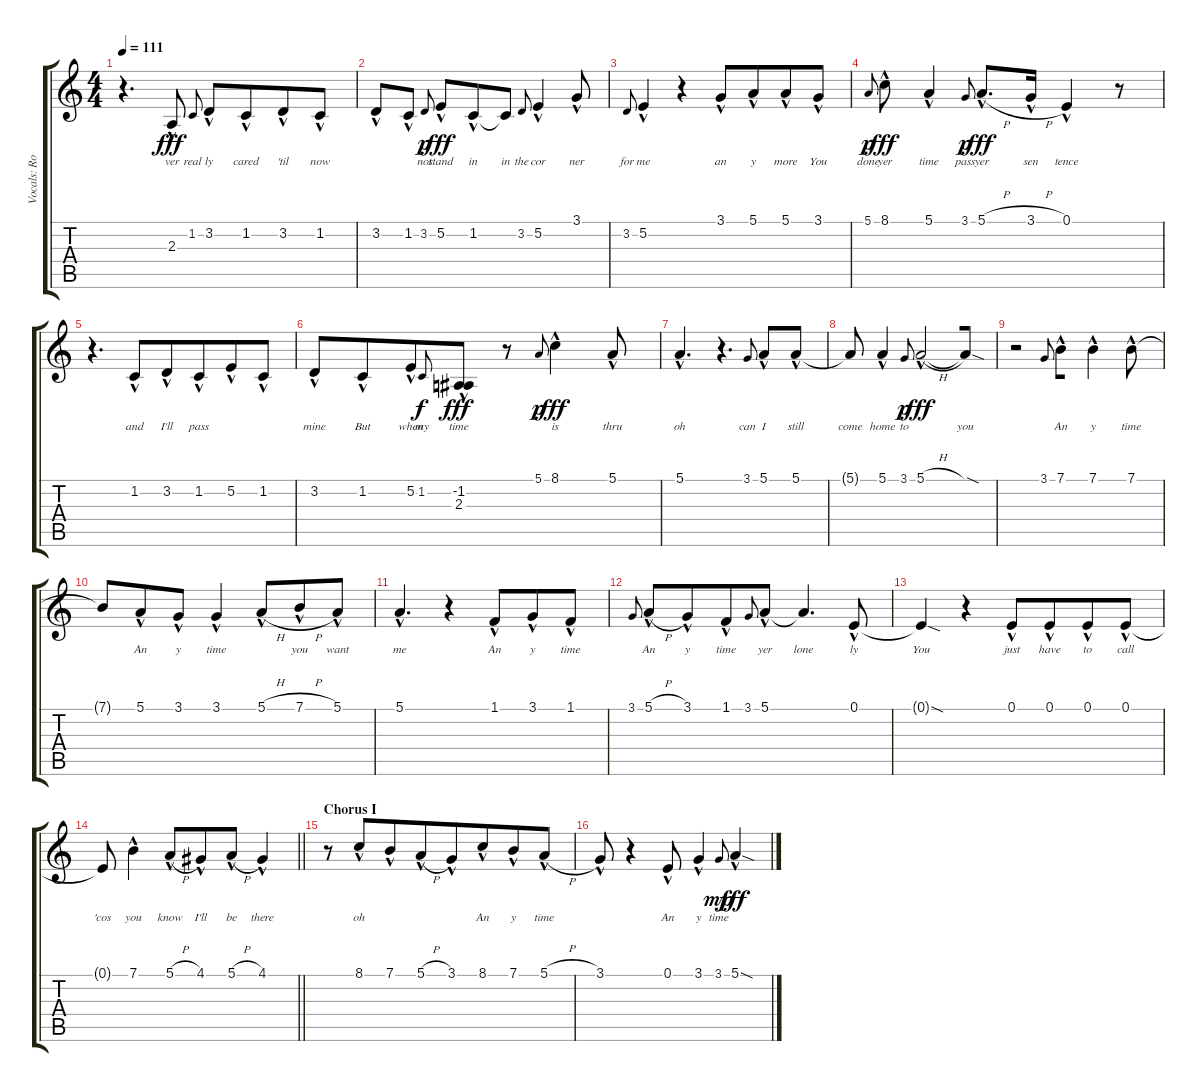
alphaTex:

\track ("Vocals: Robin" "Vocals: Ro") {instrument lead2sawtooth}
\staff {score tabs}
\tuning (E4 B3 G3 D3 A2 E2) {hide}
\ts (4 4)
\tempo 111
\clef g2
\ks c
r.4{d dy fff} 2.3{hac}.8{lyrics (0 "ver") lyrics (1 "") lyrics (2 "") lyrics (3 "") lyrics (4 "")} 1.2.8{lyrics (0 "real") lyrics (1 "") lyrics (2 "") lyrics (3 "") lyrics (4 "") gr onbeat beam merge} 3.2{hac}.8{lyrics (0 "ly") lyrics (1 "") lyrics (2 "") lyrics (3 "") lyrics (4 "")} 1.2{hac}.8{lyrics (0 "cared") lyrics (1 "") lyrics (2 "") lyrics (3 "") lyrics (4 "") beam merge} 3.2{hac}.8{lyrics (0 "'til") lyrics (1 "") lyrics (2 "") lyrics (3 "") lyrics (4 "")} 1.2{hac}.8{lyrics (0 "now") lyrics (1 "") lyrics (2 "") lyrics (3 "") lyrics (4 "")} |
3.2{hac}.8{lyrics (0 "") lyrics (1 "") lyrics (2 "") lyrics (3 "") lyrics (4 "")} 1.2{hac}.8{lyrics (0 "") lyrics (1 "") lyrics (2 "") lyrics (3 "") lyrics (4 "")} 3.2.8{lyrics (0 "not") lyrics (1 "") lyrics (2 "") lyrics (3 "") lyrics (4 "") gr onbeat dy p beam merge} 5.2{hac}.8{lyrics (0 "stand") lyrics (1 "") lyrics (2 "") lyrics (3 "") lyrics (4 "") dy fff} 1.2{hac}.8{lyrics (0 "in") lyrics (1 "") lyrics (2 "") lyrics (3 "") lyrics (4 "") beam merge} 1.2{t}.8{lyrics (0 "in") lyrics (1 "") lyrics (2 "") lyrics (3 "") lyrics (4 "")} 3.2.8{lyrics (0 "the") lyrics (1 "") lyrics (2 "") lyrics (3 "") lyrics (4 "") gr onbeat beam merge} 5.2{hac}.4{lyrics (0 "cor") lyrics (1 "") lyrics (2 "") lyrics (3 "") lyrics (4 "")} 3.1{hac}.8{lyrics (0 "ner") lyrics (1 "") lyrics (2 "") lyrics (3 "") lyrics (4 "")} |
3.2.8{lyrics (0 "for") lyrics (1 "") lyrics (2 "") lyrics (3 "") lyrics (4 "") gr onbeat} 5.2{hac}.4{lyrics (0 "me") lyrics (1 "") lyrics (2 "") lyrics (3 "") lyrics (4 "")} r.4 3.1{hac}.8{lyrics (0 "an") lyrics (1 "") lyrics (2 "") lyrics (3 "") lyrics (4 "") beam merge} 5.1{hac}.8{lyrics (0 "y") lyrics (1 "") lyrics (2 "") lyrics (3 "") lyrics (4 "") beam merge} 5.1{hac}.8{lyrics (0 "more") lyrics (1 "") lyrics (2 "") lyrics (3 "") lyrics (4 "")} 3.1{hac}.8{lyrics (0 "You") lyrics (1 "") lyrics (2 "") lyrics (3 "") lyrics (4 "")} |
5.1.8{lyrics (0 "done") lyrics (1 "") lyrics (2 "") lyrics (3 "") lyrics (4 "") gr onbeat dy p} 8.1{hac}.8{lyrics (0 "yer") lyrics (1 "") lyrics (2 "") lyrics (3 "") lyrics (4 "") dy fff} 5.1{hac}.4{lyrics (0 "time") lyrics (1 "") lyrics (2 "") lyrics (3 "") lyrics (4 "")} 3.1.8{lyrics (0 "pass") lyrics (1 "") lyrics (2 "") lyrics (3 "") lyrics (4 "") gr onbeat dy p} 5.1{h hac}.8{d lyrics (0 "yer") lyrics (1 "") lyrics (2 "") lyrics (3 "") lyrics (4 "") dy fff beam merge} 3.1{h hac}.16{lyrics (0 "sen") lyrics (1 "") lyrics (2 "") lyrics (3 "") lyrics (4 "")} 0.1{hac}.4{lyrics (0 "tence") lyrics (1 "") lyrics (2 "") lyrics (3 "") lyrics (4 "")} r.8 |
r.4{d} 1.2{hac}.8{lyrics (0 "and") lyrics (1 "") lyrics (2 "") lyrics (3 "") lyrics (4 "") beam merge} 3.2{hac}.8{lyrics (0 "I'll") lyrics (1 "") lyrics (2 "") lyrics (3 "") lyrics (4 "")} 1.2{hac}.8{lyrics (0 "pass") lyrics (1 "") lyrics (2 "") lyrics (3 "") lyrics (4 "") beam merge} 5.2{hac}.8{lyrics (0 "") lyrics (1 "") lyrics (2 "") lyrics (3 "") lyrics (4 "")} 1.2{hac}.8{lyrics (0 "") lyrics (1 "") lyrics (2 "") lyrics (3 "") lyrics (4 "")} |
3.2{hac}.8{lyrics (0 "mine") lyrics (1 "") lyrics (2 "") lyrics (3 "") lyrics (4 "")} 1.2{hac}.8{lyrics (0 "But") lyrics (1 "") lyrics (2 "") lyrics (3 "") lyrics (4 "") beam merge} 5.2{hac}.8{lyrics (0 "when") lyrics (1 "") lyrics (2 "") lyrics (3 "") lyrics (4 "")} 1.2.8{lyrics (0 "my") lyrics (1 "") lyrics (2 "") lyrics (3 "") lyrics (4 "") gr onbeat dy f} (-1.2 2.3{hac}).8{lyrics (0 "time") lyrics (1 "") lyrics (2 "") lyrics (3 "") lyrics (4 "") dy fff} r.8 5.1.8{lyrics (0 "") lyrics (1 "") lyrics (2 "") lyrics (3 "") lyrics (4 "") gr onbeat dy p} 8.1{hac}.4{lyrics (0 "is") lyrics (1 "") lyrics (2 "") lyrics (3 "") lyrics (4 "") dy fff} 5.1{hac}.8{lyrics (0 "thru") lyrics (1 "") lyrics (2 "") lyrics (3 "") lyrics (4 "")} |
5.1{hac}.4{d lyrics (0 "oh") lyrics (1 "") lyrics (2 "") lyrics (3 "") lyrics (4 "")} r.4{d} 3.1.8{lyrics (0 "can") lyrics (1 "") lyrics (2 "") lyrics (3 "") lyrics (4 "") gr onbeat} 5.1{hac}.8{lyrics (0 "I") lyrics (1 "") lyrics (2 "") lyrics (3 "") lyrics (4 "")} 5.1{hac}.8{lyrics (0 "still") lyrics (1 "") lyrics (2 "") lyrics (3 "") lyrics (4 "")} |
5.1{t}.8{lyrics (0 "come") lyrics (1 "") lyrics (2 "") lyrics (3 "") lyrics (4 "")} 5.1{hac}.4{lyrics (0 "home") lyrics (1 "") lyrics (2 "") lyrics (3 "") lyrics (4 "")} 3.1.8{lyrics (0 "to") lyrics (1 "") lyrics (2 "") lyrics (3 "") lyrics (4 "") gr onbeat dy p} 5.1{h hac}.2{lyrics (0 "") lyrics (1 "") lyrics (2 "") lyrics (3 "") lyrics (4 "") dy fff beam merge} 5.1{sod t}.8{lyrics (0 "you") lyrics (1 "") lyrics (2 "") lyrics (3 "") lyrics (4 "")} |
r.2 3.1.8{lyrics (0 "") lyrics (1 "") lyrics (2 "") lyrics (3 "") lyrics (4 "") gr onbeat} 7.1{hac}.8{lyrics (0 "An") lyrics (1 "") lyrics (2 "") lyrics (3 "") lyrics (4 "") beam merge} 7.1{hac}.4{lyrics (0 "y") lyrics (1 "") lyrics (2 "") lyrics (3 "") lyrics (4 "")} 7.1{hac}.8{lyrics (0 "time") lyrics (1 "") lyrics (2 "") lyrics (3 "") lyrics (4 "")} |
7.1{t}.8{lyrics (0 "") lyrics (1 "") lyrics (2 "") lyrics (3 "") lyrics (4 "")} 5.1{hac}.8{lyrics (0 "An") lyrics (1 "") lyrics (2 "") lyrics (3 "") lyrics (4 "") beam merge} 3.1{hac}.8{lyrics (0 "y") lyrics (1 "") lyrics (2 "") lyrics (3 "") lyrics (4 "")} 3.1{hac}.4{lyrics (0 "time") lyrics (1 "") lyrics (2 "") lyrics (3 "") lyrics (4 "") beam merge} 5.1{h hac}.8{lyrics (0 "") lyrics (1 "") lyrics (2 "") lyrics (3 "") lyrics (4 "") beam merge} 7.1{h hac}.8{lyrics (0 "you") lyrics (1 "") lyrics (2 "") lyrics (3 "") lyrics (4 "")} 5.1{hac}.8{lyrics (0 "want") lyrics (1 "") lyrics (2 "") lyrics (3 "") lyrics (4 "")} |
5.1{hac}.4{d lyrics (0 "me") lyrics (1 "") lyrics (2 "") lyrics (3 "") lyrics (4 "")} r.4 1.1{hac}.8{lyrics (0 "An") lyrics (1 "") lyrics (2 "") lyrics (3 "") lyrics (4 "") beam merge} 3.1{hac}.8{lyrics (0 "y") lyrics (1 "") lyrics (2 "") lyrics (3 "") lyrics (4 "")} 1.1{hac}.8{lyrics (0 "time") lyrics (1 "") lyrics (2 "") lyrics (3 "") lyrics (4 "")} |
3.1.8{lyrics (0 "") lyrics (1 "") lyrics (2 "") lyrics (3 "") lyrics (4 "") gr onbeat} 5.1{h hac}.8{lyrics (0 "An") lyrics (1 "") lyrics (2 "") lyrics (3 "") lyrics (4 "")} 3.1{hac}.8{lyrics (0 "y") lyrics (1 "") lyrics (2 "") lyrics (3 "") lyrics (4 "") beam merge} 1.1{hac}.8{lyrics (0 "time") lyrics (1 "") lyrics (2 "") lyrics (3 "") lyrics (4 "")} 3.1.8{lyrics (0 "") lyrics (1 "") lyrics (2 "") lyrics (3 "") lyrics (4 "") gr onbeat} 5.1{hac}.8{lyrics (0 "yer") lyrics (1 "") lyrics (2 "") lyrics (3 "") lyrics (4 "")} 5.1{t}.4{d lyrics (0 "lone") lyrics (1 "") lyrics (2 "") lyrics (3 "") lyrics (4 "")} 0.1{hac}.8{lyrics (0 "ly") lyrics (1 "") lyrics (2 "") lyrics (3 "") lyrics (4 "")} |
0.1{sod t}.4{lyrics (0 "You") lyrics (1 "") lyrics (2 "") lyrics (3 "") lyrics (4 "")} r.4 0.1{hac}.8{lyrics (0 "just") lyrics (1 "") lyrics (2 "") lyrics (3 "") lyrics (4 "")} 0.1{hac}.8{lyrics (0 "have") lyrics (1 "") lyrics (2 "") lyrics (3 "") lyrics (4 "") beam merge} 0.1{hac}.8{lyrics (0 "to") lyrics (1 "") lyrics (2 "") lyrics (3 "") lyrics (4 "")} 0.1{hac}.8{lyrics (0 "call") lyrics (1 "") lyrics (2 "") lyrics (3 "") lyrics (4 "")} |
\barLineRight lightlight
0.1{t}.8{lyrics (0 "'cos") lyrics (1 "") lyrics (2 "") lyrics (3 "") lyrics (4 "")} 7.1{hac}.4{lyrics (0 "you") lyrics (1 "") lyrics (2 "") lyrics (3 "") lyrics (4 "")} 5.1{h hac}.8{lyrics (0 "know") lyrics (1 "") lyrics (2 "") lyrics (3 "") lyrics (4 "") beam merge} 4.1{hac}.8{lyrics (0 "I'll") lyrics (1 "") lyrics (2 "") lyrics (3 "") lyrics (4 "")} 5.1{h hac}.8{lyrics (0 "be") lyrics (1 "") lyrics (2 "") lyrics (3 "") lyrics (4 "")} 4.1{hac}.4{lyrics (0 "there") lyrics (1 "") lyrics (2 "") lyrics (3 "") lyrics (4 "")} |
\section ("" "Chorus I")
r.8 8.1{hac}.8{lyrics (0 "oh") lyrics (1 "") lyrics (2 "") lyrics (3 "") lyrics (4 "") beam merge} 7.1{hac}.8{lyrics (0 "") lyrics (1 "") lyrics (2 "") lyrics (3 "") lyrics (4 "")} 5.1{h hac}.8{lyrics (0 "") lyrics (1 "") lyrics (2 "") lyrics (3 "") lyrics (4 "") beam merge} 3.1{hac}.8{lyrics (0 "") lyrics (1 "") lyrics (2 "") lyrics (3 "") lyrics (4 "")} 8.1{hac}.8{lyrics (0 "An") lyrics (1 "") lyrics (2 "") lyrics (3 "") lyrics (4 "") beam merge} 7.1{hac}.8{lyrics (0 "y") lyrics (1 "") lyrics (2 "") lyrics (3 "") lyrics (4 "")} 5.1{h hac}.8{lyrics (0 "time") lyrics (1 "") lyrics (2 "") lyrics (3 "") lyrics (4 "")} |
3.1{hac}.8{lyrics (0 "") lyrics (1 "") lyrics (2 "") lyrics (3 "") lyrics (4 "")} r.4 0.1{hac}.8{lyrics (0 "An") lyrics (1 "") lyrics (2 "") lyrics (3 "") lyrics (4 "")} 3.1{hac}.4{lyrics (0 "y") lyrics (1 "") lyrics (2 "") lyrics (3 "") lyrics (4 "")} 3.1.8{lyrics (0 "time") lyrics (1 "") lyrics (2 "") lyrics (3 "") lyrics (4 "") gr onbeat dy mp} 5.1{sod hac}.4{lyrics (0 "") lyrics (1 "") lyrics (2 "") lyrics (3 "") lyrics (4 "") dy fff}
